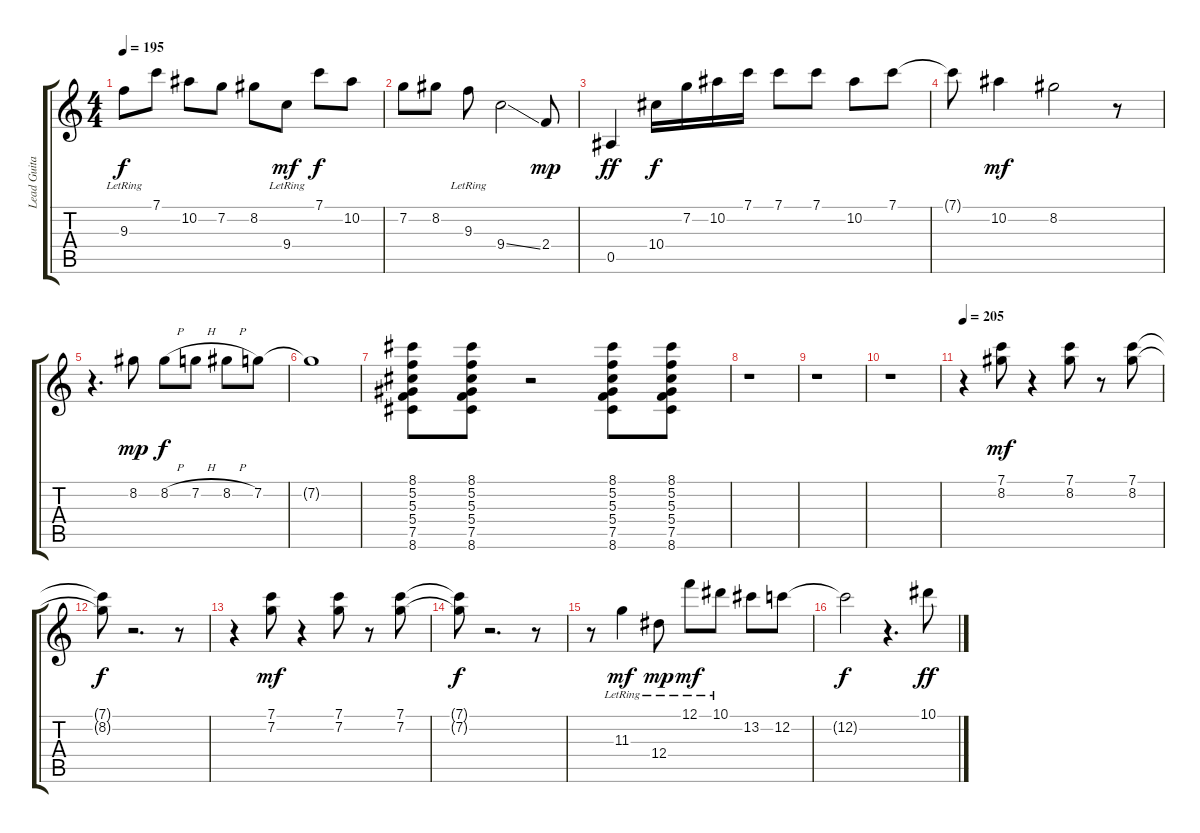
\track ("Lead Guitar" "Lead Guita") {instrument acousticguitarnylon}
\staff {score tabs}
\tuning (F4 C4 Ab3 Eb3 Bb2 F2) {hide}
\ts (4 4)
\tempo 195
\clef g2
\ks c
9.3{lr}.8{dy f} 7.1.8 10.2.8 7.2.8 8.2.8 9.4{lr}.8{dy mf} 7.1.8{dy f} 10.2.8 |
7.2.8 8.2.8 9.3{lr}.8 9.4{ss}.2 2.4.8{dy mp} |
0.5.4{dy ff} 10.4.16{dy f} 7.2.16 10.2.16 7.1.16 7.1.8 7.1.8 10.2.8 7.1.8 |
7.1{t}.8 10.2.4{dy mf} 8.2.2 r.8 |
r.4{d} 8.2.8{dy mp} 8.2{h}.8{dy f} 7.2{h}.8 8.2{h}.8 7.2.8 |
7.2{t}.1 |
(8.1 5.2 5.3 5.4 7.5 8.6).8{volume 12 instrument pad3polysynth} (8.1 5.2 5.3 5.4 7.5 8.6).8 r.2 (8.1 5.2 5.3 5.4 7.5 8.6).8 (8.1 5.2 5.3 5.4 7.5 8.6).8 |
r.1{volume 16 instrument acousticguitarnylon} |
r.1 |
r.1 |
\tempo 205
r.4 (7.1 8.2).8{dy mf} r.4 (7.1 8.2).8 r.8 (7.1 8.2).8 |
(7.1{t} 8.2{t}).8{dy f} r.2{d} r.8 |
r.4 (7.1 7.2).8{dy mf} r.4 (7.1 7.2).8 r.8 (7.1 7.2).8 |
(7.1{t} 7.2{t}).8{dy f} r.2{d} r.8 |
r.8 11.3{lr}.4{dy mf} 12.4{lr}.8{dy mp} 12.1{lr}.8{dy mf} 10.1{lr}.8 13.2.8 12.2.8 |
12.2{t}.2{dy f} r.4{d} 10.1.8{dy ff}
